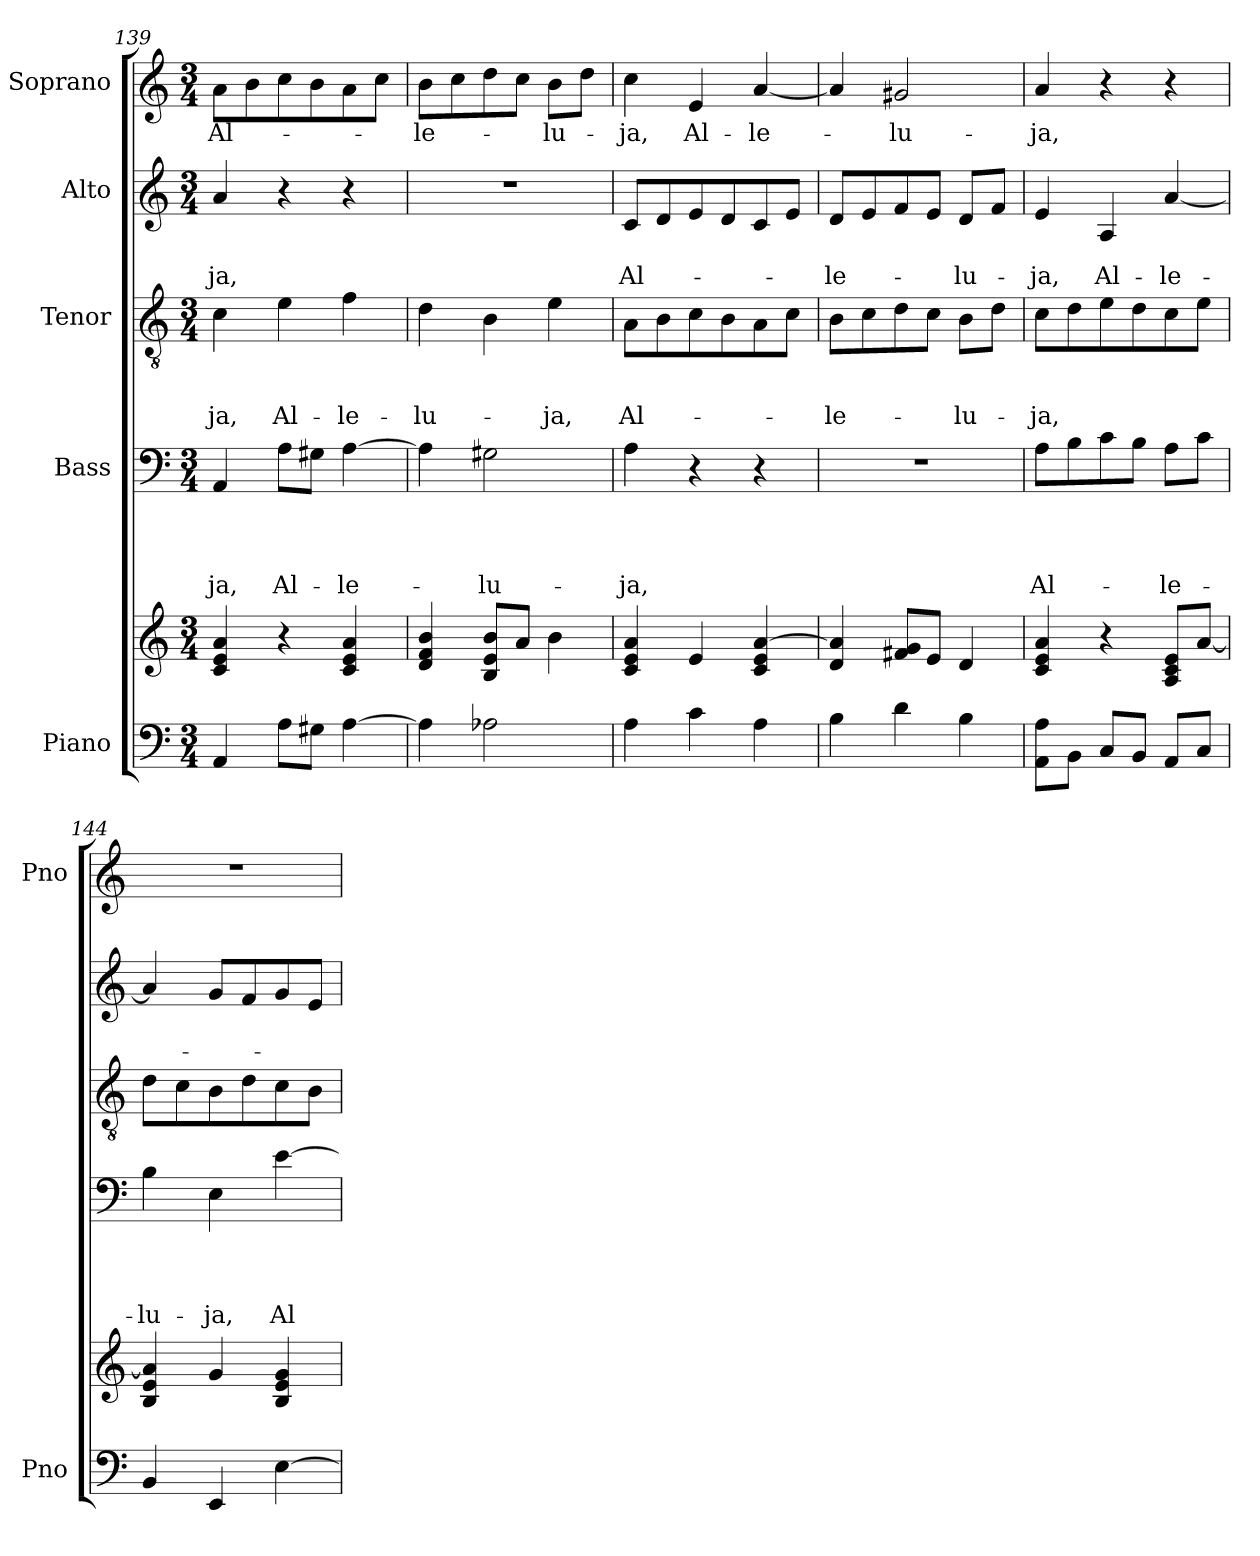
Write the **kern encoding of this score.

**kern	**kern	**kern	**text	**text	**text	**text	**kern	**text	**text	**text	**kern	**text	**text	**kern	**text
*part5	*part5	*part4	*part4	*part4	*part4	*part4	*part3	*part3	*part3	*part3	*part2	*part2	*part2	*part1	*part1
*staff6	*staff5	*staff4	*staff4	*staff4	*staff4	*staff4	*staff3	*staff3	*staff3	*staff3	*staff2	*staff2	*staff2	*staff1	*staff1
*I"Piano	*	*I"Bass	*	*	*	*	*I"Tenor	*	*	*	*I"Alto	*	*	*I"Soprano	*
*I'Pno	*	*	*	*	*	*	*	*	*	*	*	*	*	*I'Pno	*
*clefF4	*clefG2	*clefF4	*	*	*	*	*clefGv2	*	*	*	*clefG2	*	*	*clefG2	*
*k[]	*k[]	*k[]	*	*	*	*	*k[]	*	*	*	*k[]	*	*	*k[]	*
*C:	*C:	*C:	*	*	*	*	*C:	*	*	*	*C:	*	*	*C:	*
*M3/4	*M3/4	*M3/4	*	*	*	*	*M3/4	*	*	*	*M3/4	*	*	*M3/4	*
=139	=139	=139	=139	=139	=139	=139	=139	=139	=139	=139	=139	=139	=139	=139	=139
4AA/	4c/ 4e/ 4a/	4AA/	.	.	.	-ja,	4c\	.	.	-ja,	4a/	.	-ja,	8a\L	Al-
.	.	.	.	.	.	.	.	.	.	.	.	.	.	8b\	.
8A\L	4r	8A\L	.	.	.	Al-	4e\	.	.	Al-	4r	.	.	8cc\	.
8G#\J	.	8G#X\J	.	.	.	.	.	.	.	.	.	.	.	8b\	.
[4A\	4c/ 4e/ 4a/	[4A\	.	.	.	-le-	4f\	.	.	-le-	4r	.	.	8a\	.
.	.	.	.	.	.	.	.	.	.	.	.	.	.	8cc\J	.
=140	=140	=140	=140	=140	=140	=140	=140	=140	=140	=140	=140	=140	=140	=140	=140
4A\]	4d/ 4f/ 4b/	4A\]	.	.	.	.	4d\	.	.	-lu-	2.r	.	.	8b\L	-le-
.	.	.	.	.	.	.	.	.	.	.	.	.	.	8cc\	.
2A-\	8B/ 8e/ 8b/L	2G#X\	.	.	.	-lu-	4B\	.	.	.	.	.	.	8dd\	.
.	8a/J	.	.	.	.	.	.	.	.	.	.	.	.	8cc\J	.
.	4b\	.	.	.	.	.	4e\	.	.	-ja,	.	.	.	8b\L	-lu-
.	.	.	.	.	.	.	.	.	.	.	.	.	.	8dd\J	.
!!LO:LB:g=z
=141	=141	=141	=141	=141	=141	=141	=141	=141	=141	=141	=141	=141	=141	=141	=141
4A\	4c/ 4e/ 4a/	4A\	.	.	.	-ja,	8A\L	.	.	Al-	8c/L	.	Al-	4cc\	-ja,
.	.	.	.	.	.	.	8B\	.	.	.	8d/	.	.	.	.
4c\	4e/	4r	.	.	.	.	8c\	.	.	.	8e/	.	.	4e/	Al-
.	.	.	.	.	.	.	8B\	.	.	.	8d/	.	.	.	.
4A\	4c/ 4e/ [4a/	4r	.	.	.	.	8A\	.	.	.	8c/	.	.	[4a/	-le-
.	.	.	.	.	.	.	8c\J	.	.	.	8e/J	.	.	.	.
=142	=142	=142	=142	=142	=142	=142	=142	=142	=142	=142	=142	=142	=142	=142	=142
4B\	4d/ 4a/]	2.r	.	.	.	.	8B\L	.	.	-le-	8d/L	.	-le-	4a/]	.
.	.	.	.	.	.	.	8c\	.	.	.	8e/	.	.	.	.
4d\	8f#/ 8g/L	.	.	.	.	.	8d\	.	.	.	8f/	.	.	2g#X/	-lu-
.	8e/J	.	.	.	.	.	8c\J	.	.	.	8e/J	.	.	.	.
4B\	4d/	.	.	.	.	.	8B\L	.	.	-lu-	8d/L	.	-lu-	.	.
.	.	.	.	.	.	.	8d\J	.	.	.	8f/J	.	.	.	.
=143	=143	=143	=143	=143	=143	=143	=143	=143	=143	=143	=143	=143	=143	=143	=143
8AA\ 8A\L	4c/ 4e/ 4a/	8A\L	.	.	.	Al-	8c\L	.	.	-ja,	4e/	.	-ja,	4a/	-ja,
8BB\J	.	8B\	.	.	.	.	8d\	.	.	.	.	.	.	.	.
8C/L	4r	8c\	.	.	.	.	8e\	.	.	.	4A/	.	Al-	4r	.
8BB/J	.	8B\J	.	.	.	.	8d\	.	.	.	.	.	.	.	.
8AA/L	8A/ 8c/ 8e/L	8A\L	.	.	.	-le-	8c\	.	.	.	[4a/	.	-le-	4r	.
8C/J	[8a/J	8c\J	.	.	.	.	8e\J	.	.	.	.	.	.	.	.
=144	=144	=144	=144	=144	=144	=144	=144	=144	=144	=144	=144	=144	=144	=144	=144
4BB/	4B/ 4e/ 4a/]	4B\	.	.	.	-lu-	8d\L	.	.	.	4a/]	.	.	2.r	.
.	.	.	.	.	.	.	8c\	.	.	.	.	.	.	.	.
4EE/	4g/	4E\	.	.	.	-ja,	8B\	.	.	.	8g/L	.	.	.	.
.	.	.	.	.	.	.	8d\	.	.	.	8f/	.	.	.	.
[4E\	4B/ 4e/ 4g/	[4e\	.	.	.	Al-	8c\	.	.	.	8g/	.	.	.	.
.	.	.	.	.	.	.	8B\J	.	.	.	8e/J	.	.	.	.
=	=	=	=	=	=	=	=	=	=	=	=	=	=	=	=
*-	*-	*-	*-	*-	*-	*-	*-	*-	*-	*-	*-	*-	*-	*-	*-
